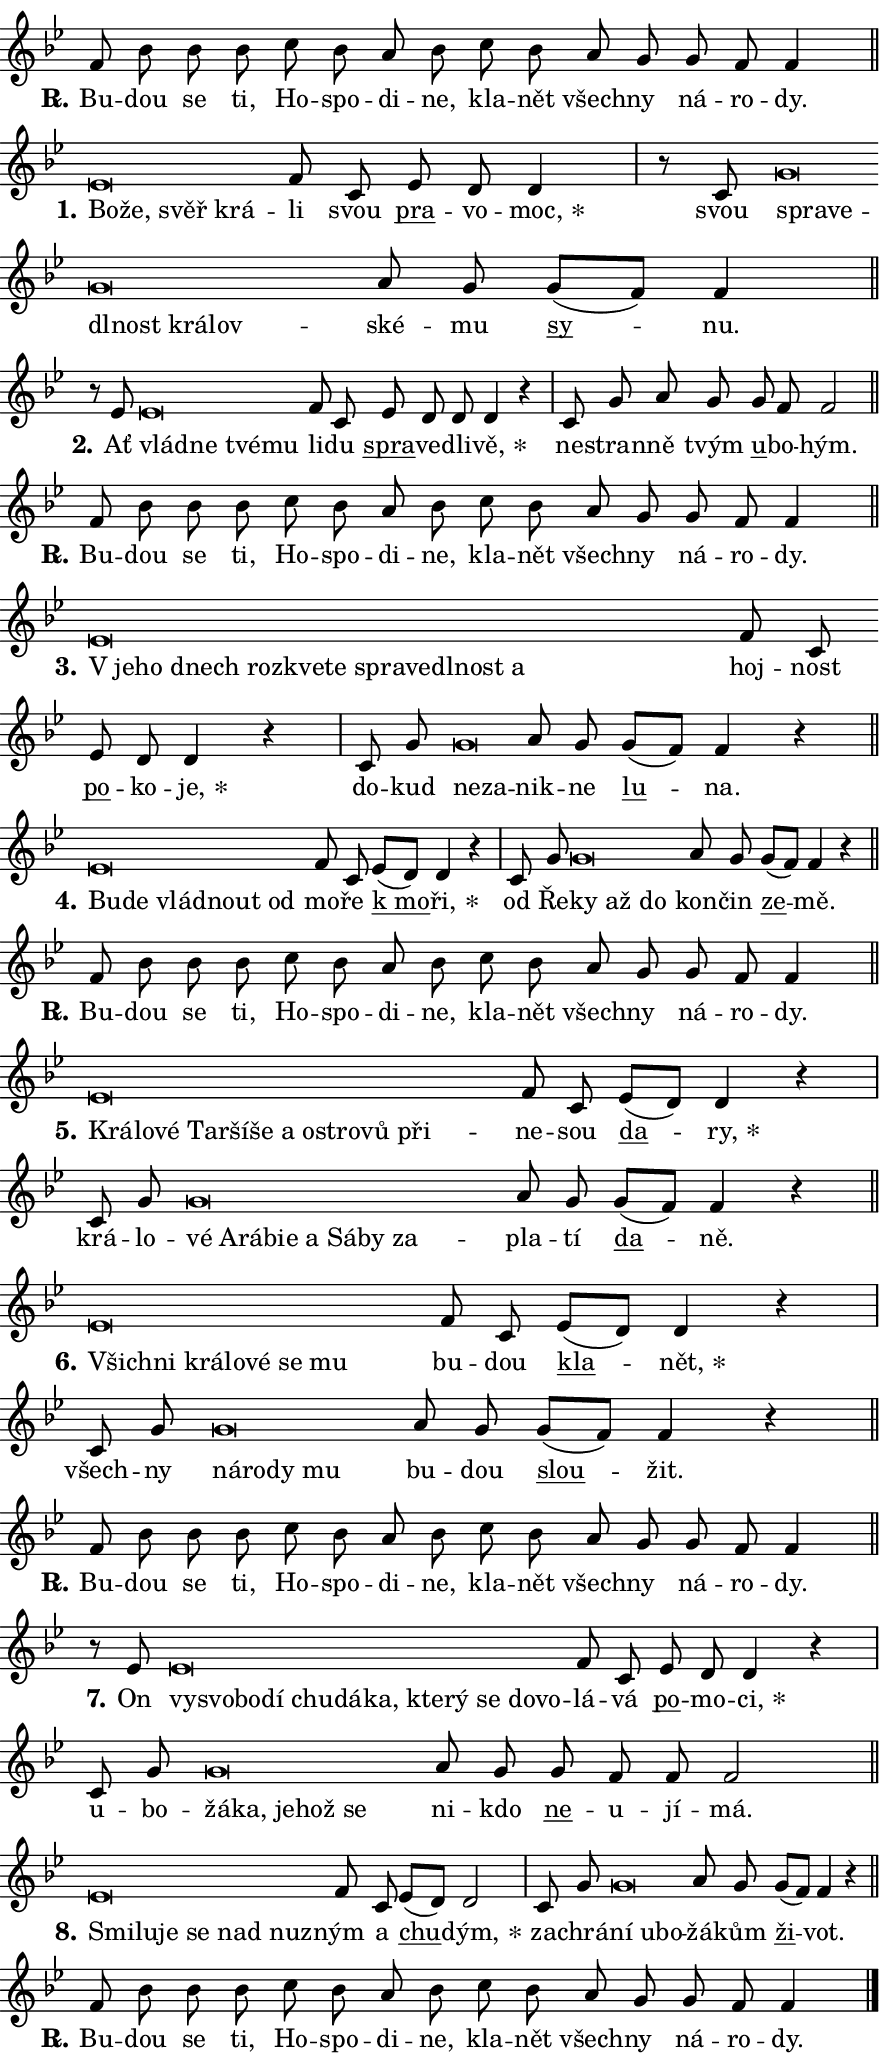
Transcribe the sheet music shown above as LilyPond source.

\version "2.24.0"
\header { tagline = "" }
\paper {
  indent = 0\cm
  top-margin = 0\cm
  right-margin = 0.13\cm % to fit lyric hyphens
  bottom-margin = 0\cm
  left-margin = 0\cm
  paper-width = 15\cm
  page-breaking = #ly:one-page-breaking
  system-system-spacing.basic-distance = #11
  score-system-spacing.basic-distance = #11
  ragged-last = ##f
}


%% Author: Thomas Morley
%% https://lists.gnu.org/archive/html/lilypond-user/2020-05/msg00002.html
#(define (line-position grob)
"Returns position of @var[grob} in current system:
   @code{'start}, if at first time-step
   @code{'end}, if at last time-step
   @code{'middle} otherwise
"
  (let* ((col (ly:item-get-column grob))
         (ln (ly:grob-object col 'left-neighbor))
         (rn (ly:grob-object col 'right-neighbor))
         (col-to-check-left (if (ly:grob? ln) ln col))
         (col-to-check-right (if (ly:grob? rn) rn col))
         (break-dir-left
           (and
             (ly:grob-property col-to-check-left 'non-musical #f)
             (ly:item-break-dir col-to-check-left)))
         (break-dir-right
           (and
             (ly:grob-property col-to-check-right 'non-musical #f)
             (ly:item-break-dir col-to-check-right))))
        (cond ((eqv? 1 break-dir-left) 'start)
              ((eqv? -1 break-dir-right) 'end)
              (else 'middle))))

#(define (tranparent-at-line-position vctor)
  (lambda (grob)
  "Relying on @code{line-position} select the relevant enry from @var{vctor}.
Used to determine transparency,"
    (case (line-position grob)
      ((end) (not (vector-ref vctor 0)))
      ((middle) (not (vector-ref vctor 1)))
      ((start) (not (vector-ref vctor 2))))))

noteHeadBreakVisibility =
#(define-music-function (break-visibility)(vector?)
"Makes @code{NoteHead}s transparent relying on @var{break-visibility}"
#{
  \override NoteHead.transparent =
    #(tranparent-at-line-position break-visibility)
#})

#(define delete-ledgers-for-transparent-note-heads
  (lambda (grob)
    "Reads whether a @code{NoteHead} is transparent.
If so this @code{NoteHead} is removed from @code{'note-heads} from
@var{grob}, which is supposed to be @code{LedgerLineSpanner}.
As a result ledgers are not printed for this @code{NoteHead}"
    (let* ((nhds-array (ly:grob-object grob 'note-heads))
           (nhds-list
             (if (ly:grob-array? nhds-array)
                 (ly:grob-array->list nhds-array)
                 '()))
           ;; Relies on the transparent-property being done before
           ;; Staff.LedgerLineSpanner.after-line-breaking is executed.
           ;; This is fragile ...
           (to-keep
             (remove
               (lambda (nhd)
                 (ly:grob-property nhd 'transparent #f))
               nhds-list)))
      ;; TODO find a better method to iterate over grob-arrays, similiar
      ;; to filter/remove etc for lists
      ;; For now rebuilt from scratch
      (set! (ly:grob-object grob 'note-heads)  '())
      (for-each
        (lambda (nhd)
          (ly:pointer-group-interface::add-grob grob 'note-heads nhd))
        to-keep))))

squashNotes = {
  \override NoteHead.X-extent = #'(-0.2 . 0.2)
  \override NoteHead.Y-extent = #'(-0.75 . 0)
  \override NoteHead.stencil =
    #(lambda (grob)
       (let ((pos (ly:grob-property grob 'staff-position)))
         (begin
           (if (< pos -7) (display "ERROR: Lower brevis then expected\n") (display ""))
           (if (<= pos -6) ly:text-interface::print ly:note-head::print))))
}
unSquashNotes = {
  \revert NoteHead.X-extent
  \revert NoteHead.Y-extent
  \revert NoteHead.stencil
}

hideNotes = \noteHeadBreakVisibility #begin-of-line-visible
unHideNotes = \noteHeadBreakVisibility #all-visible

% work-around for resetting accidentals
% https://lilypond.org/doc/v2.23/Documentation/notation/displaying-rhythms#unmetered-music
cadenzaMeasure = {
  \cadenzaOff
  \partial 1024 s1024
  \cadenzaOn
}

#(define-markup-command (accent layout props text) (markup?)
  "Underline accented syllable"
  (interpret-markup layout props
    #{\markup \override #'(offset . 4.3) \underline { #text }#}))

responsum = \markup \concat {
  "R" \hspace #-1.05 \path #0.1 #'((moveto 0 0.07) (lineto 0.9 0.8)) \hspace #0.05 "."
}

spaceSize = #0.6828661417322834 % exact space size for TeX Gyre Schola

\layout {
  \context {
    \Staff
    \remove "Time_signature_engraver"
    \override LedgerLineSpanner.after-line-breaking = #delete-ledgers-for-transparent-note-heads
  }
  \context {
    \Lyrics {
      \override LyricSpace.minimum-distance = \spaceSize
      \override LyricText.font-name = #"TeX Gyre Schola"
      \override LyricText.font-size = 1
      \override StanzaNumber.font-name = #"TeX Gyre Schola Bold"
      \override StanzaNumber.font-size = 1
    }
  }
  \context {
    \Score 
    \override NoteHead.text =
      #(lambda (grob) 
        (let ((pos (ly:grob-property grob 'staff-position)))
          #{\markup {
            \combine
              \halign #-0.55 \raise #(if (= pos -6) 0 0.5) \override #'(thickness . 2) \draw-line #'(3.2 . 0)
              \musicglyph "noteheads.sM1"
          }#}))
  }
}

% magnetic-lyrics.ily
%
%   written by
%     Jean Abou Samra <jean@abou-samra.fr>
%     Werner Lemberg <wl@gnu.org>
%
%   adapted by
%     Jiri Hon <jiri.hon@gmail.com>
%
% Version 2022-Apr-15

% https://www.mail-archive.com/lilypond-user@gnu.org/msg149350.html

#(define (Left_hyphen_pointer_engraver context)
   "Collect syllable-hyphen-syllable occurrences in lyrics and store
them in properties.  This engraver only looks to the left.  For
example, if the lyrics input is @code{foo -- bar}, it does the
following.

@itemize @bullet
@item
Set the @code{text} property of the @code{LyricHyphen} grob between
@q{foo} and @q{bar} to @code{foo}.

@item
Set the @code{left-hyphen} property of the @code{LyricText} grob with
text @q{foo} to the @code{LyricHyphen} grob between @q{foo} and
@q{bar}.
@end itemize

Use this auxiliary engraver in combination with the
@code{lyric-@/text::@/apply-@/magnetic-@/offset!} hook."
   (let ((hyphen #f)
         (text #f))
     (make-engraver
      (acknowledgers
       ((lyric-syllable-interface engraver grob source-engraver)
        (set! text grob)))
      (end-acknowledgers
       ((lyric-hyphen-interface engraver grob source-engraver)
        ;(when (not (grob::has-interface grob 'lyric-space-interface))
          (set! hyphen grob)));)
      ((stop-translation-timestep engraver)
       (when (and text hyphen)
         (ly:grob-set-object! text 'left-hyphen hyphen))
       (set! text #f)
       (set! hyphen #f)))))

#(define (lyric-text::apply-magnetic-offset! grob)
   "If the space between two syllables is less than the value in
property @code{LyricText@/.details@/.squash-threshold}, move the right
syllable to the left so that it gets concatenated with the left
syllable.

Use this function as a hook for
@code{LyricText@/.after-@/line-@/breaking} if the
@code{Left_@/hyphen_@/pointer_@/engraver} is active."
   (let ((hyphen (ly:grob-object grob 'left-hyphen #f)))
     (when hyphen
       (let ((left-text (ly:spanner-bound hyphen LEFT)))
         (when (grob::has-interface left-text 'lyric-syllable-interface)
           (let* ((common (ly:grob-common-refpoint grob left-text X))
                  (this-x-ext (ly:grob-extent grob common X))
                  (left-x-ext
                   (begin
                     ;; Trigger magnetism for left-text.
                     (ly:grob-property left-text 'after-line-breaking)
                     (ly:grob-extent left-text common X)))
                  ;; `delta` is the gap width between two syllables.
                  (delta (- (interval-start this-x-ext)
                            (interval-end left-x-ext)))
                  (details (ly:grob-property grob 'details))
                  (threshold (assoc-get 'squash-threshold details 0.2)))
             (when (< delta threshold)
               (let* (;; We have to manipulate the input text so that
                      ;; ligatures crossing syllable boundaries are not
                      ;; disabled.  For languages based on the Latin
                      ;; script this is essentially a beautification.
                      ;; However, for non-Western scripts it can be a
                      ;; necessity.
                      (lt (ly:grob-property left-text 'text))
                      (rt (ly:grob-property grob 'text))
                      (is-space (grob::has-interface hyphen 'lyric-space-interface))
                      (space (if is-space " " ""))
                      (extra-delta (if is-space spaceSize 0))
                      ;; Append new syllable.
                      (ltrt-space (if (and (string? lt) (string? rt))
                                (string-append lt space rt)
                                (make-concat-markup (list lt space rt))))
                      ;; Right-align `ltrt` to the right side.
                      (ltrt-space-markup (grob-interpret-markup
                               grob
                               (make-translate-markup
                                (cons (interval-length this-x-ext) 0)
                                (make-right-align-markup ltrt-space)))))
                 (begin
                   ;; Don't print `left-text`.
                   (ly:grob-set-property! left-text 'stencil #f)
                   ;; Set text and stencil (which holds all collected
                   ;; syllables so far) and shift it to the left.
                   (ly:grob-set-property! grob 'text ltrt-space)
                   (ly:grob-set-property! grob 'stencil ltrt-space-markup)
                   (ly:grob-translate-axis! grob (- (- delta extra-delta)) X))))))))))


#(define (lyric-hyphen::displace-bounds-first grob)
   ;; Make very sure this callback isn't triggered too early.
   (let ((left (ly:spanner-bound grob LEFT))
         (right (ly:spanner-bound grob RIGHT)))
     (ly:grob-property left 'after-line-breaking)
     (ly:grob-property right 'after-line-breaking)
     (ly:lyric-hyphen::print grob)))

squashThreshold = #0.4

\layout {
  \context {
    \Lyrics
    \consists #Left_hyphen_pointer_engraver
    \override LyricText.after-line-breaking =
      #lyric-text::apply-magnetic-offset!
    \override LyricHyphen.stencil = #lyric-hyphen::displace-bounds-first
    \override LyricText.details.squash-threshold = \squashThreshold
    \override LyricHyphen.minimum-distance = 0
    \override LyricHyphen.minimum-length = \squashThreshold
  }
}

squashText = \override LyricText.details.squash-threshold = 9999
unSquashText = \override LyricText.details.squash-threshold = \squashThreshold

leftText = \override LyricText.self-alignment-X = #LEFT
unLeftText = \revert LyricText.self-alignment-X

starOffset = #(lambda (grob) 
                (let ((x_offset (ly:self-alignment-interface::aligned-on-x-parent grob)))
                  (if (= x_offset 0) 0 (+ x_offset 1.2))))

star = #(define-music-function (syllable)(string?)
"Append star separator at the end of a syllable"
#{
  \once \override LyricText.X-offset = #starOffset
  \lyricmode { \markup {
    #syllable
    \override #'((font-name . "TeX Gyre Schola Bold")) \hspace #0.2 \lower #0.65 \larger "*"
  } }
#})

starAccent = #(define-music-function (syllable)(string?)
"Append star separator at the end of a syllable and make accent"
#{
  \once \override LyricText.X-offset = #starOffset
  \lyricmode { \markup {
    \accent #syllable
    \override #'((font-name . "TeX Gyre Schola Bold")) \hspace #0.2 \lower #0.65 \larger "*"
  } }
#})

breath = #(define-music-function (syllable)(string?)
"Append breathing indicator at the end of a syllable"
#{
  \lyricmode { \markup { #syllable "+" } }
#})

optionalBreath = #(define-music-function (syllable)(string?)
"Append optional breathing indicator at the end of a syllable"
#{
  \lyricmode { \markup { #syllable "(+)" } }
#})


\score {
    <<
        \new Voice = "melody" { \cadenzaOn \key bes \major \relative { f'8 bes bes bes \bar "" c bes a bes \bar "" c bes a g \bar "" g f f4 \cadenzaMeasure \bar "||" \break } }
        \new Lyrics \lyricsto "melody" { \lyricmode { \set stanza = \responsum
Bu -- dou se ti, Ho -- spo -- di -- ne, kla -- nět všech -- ny ná -- ro -- dy. } }
    >>
    \layout {}
}

\score {
    <<
        \new Voice = "melody" { \cadenzaOn \key bes \major \relative { \squashNotes es'\breve*1/16 \hideNotes \breve*1/16 \bar "" \breve*1/16 \breve*1/16 \bar "" \unHideNotes \unSquashNotes f8 c \bar "" es d d4 \cadenzaMeasure \bar "|" r8 c \squashNotes g'\breve*1/16 \hideNotes \breve*1/16 \bar "" \breve*1/16 \bar "" \breve*1/16 \bar "" \breve*1/16 \breve*1/16 \bar "" \unHideNotes \unSquashNotes a8 g \bar "" g[( f)] f4 \cadenzaMeasure \bar "||" \break } }
        \new Lyrics \lyricsto "melody" { \lyricmode { \set stanza = "1."
\leftText Bo -- \squashText že, svěř krá -- \unLeftText \unSquashText li svou \markup \accent pra -- vo -- \star moc, svou \leftText spra -- \squashText ve -- dl -- nost krá -- lov -- \unLeftText \unSquashText ské -- mu \markup \accent sy -- nu. } }
    >>
    \layout {}
}

\score {
    <<
        \new Voice = "melody" { \cadenzaOn \key bes \major \relative { r8 es'8 \squashNotes es\breve*1/16 \hideNotes \breve*1/16 \bar "" \breve*1/16 \breve*1/16 \bar "" \unHideNotes \unSquashNotes f8 c \bar "" es d d d4 r \cadenzaMeasure \bar "|" c8 g' a g \bar "" g f f2 \cadenzaMeasure \bar "||" \break } }
        \new Lyrics \lyricsto "melody" { \lyricmode { \set stanza = "2."
Ať \leftText vlád -- \squashText ne tvé -- mu \unLeftText \unSquashText li -- du \markup \accent spra -- ve -- dli -- \star vě, ne -- stran -- ně tvým \markup \accent u -- bo -- hým. } }
    >>
    \layout {}
}

\score {
    <<
        \new Voice = "melody" { \cadenzaOn \key bes \major \relative { f'8 bes bes bes \bar "" c bes a bes \bar "" c bes a g \bar "" g f f4 \cadenzaMeasure \bar "||" \break } }
        \new Lyrics \lyricsto "melody" { \lyricmode { \set stanza = \responsum
Bu -- dou se ti, Ho -- spo -- di -- ne, kla -- nět všech -- ny ná -- ro -- dy. } }
    >>
    \layout {}
}

\score {
    <<
        \new Voice = "melody" { \cadenzaOn \key bes \major \relative { \squashNotes es'\breve*1/16 \hideNotes \breve*1/16 \bar "" \breve*1/16 \bar "" \breve*1/16 \bar "" \breve*1/16 \bar "" \breve*1/16 \bar "" \breve*1/16 \bar "" \breve*1/16 \bar "" \breve*1/16 \bar "" \breve*1/16 \breve*1/16 \bar "" \unHideNotes \unSquashNotes f8 c \bar "" es d d4 r \cadenzaMeasure \bar "|" c8 g' \bar "" \squashNotes g\breve*1/16 \hideNotes \breve*1/16 \bar "" \unHideNotes \unSquashNotes a8 g \bar "" g[( f)] f4 r \cadenzaMeasure \bar "||" \break } }
        \new Lyrics \lyricsto "melody" { \lyricmode { \set stanza = "3."
\leftText "V je" -- \squashText ho dnech roz -- kve -- te spra -- ve -- dl -- nost a \unLeftText \unSquashText hoj -- nost \markup \accent po -- ko -- \star je, do -- kud \leftText ne -- \squashText za -- \unLeftText \unSquashText nik -- ne \markup \accent lu -- na. } }
    >>
    \layout {}
}

\score {
    <<
        \new Voice = "melody" { \cadenzaOn \key bes \major \relative { \squashNotes es'\breve*1/16 \hideNotes \breve*1/16 \bar "" \breve*1/16 \bar "" \breve*1/16 \breve*1/16 \bar "" \unHideNotes \unSquashNotes f8 c \bar "" es[( d)] d4 r \cadenzaMeasure \bar "|" c8 g' \bar "" \squashNotes g\breve*1/16 \hideNotes \breve*1/16 \breve*1/16 \bar "" \unHideNotes \unSquashNotes a8 g \bar "" g[( f)] f4 r \cadenzaMeasure \bar "||" \break } }
        \new Lyrics \lyricsto "melody" { \lyricmode { \set stanza = "4."
\leftText Bu -- \squashText de vlád -- nout od \unLeftText \unSquashText mo -- ře \markup \accent "k mo" -- \star ři, od Ře -- \leftText ky \squashText až do \unLeftText \unSquashText kon -- čin \markup \accent ze -- mě. } }
    >>
    \layout {}
}

\score {
    <<
        \new Voice = "melody" { \cadenzaOn \key bes \major \relative { f'8 bes bes bes \bar "" c bes a bes \bar "" c bes a g \bar "" g f f4 \cadenzaMeasure \bar "||" \break } }
        \new Lyrics \lyricsto "melody" { \lyricmode { \set stanza = \responsum
Bu -- dou se ti, Ho -- spo -- di -- ne, kla -- nět všech -- ny ná -- ro -- dy. } }
    >>
    \layout {}
}

\score {
    <<
        \new Voice = "melody" { \cadenzaOn \key bes \major \relative { \squashNotes es'\breve*1/16 \hideNotes \breve*1/16 \bar "" \breve*1/16 \bar "" \breve*1/16 \bar "" \breve*1/16 \bar "" \breve*1/16 \bar "" \breve*1/16 \bar "" \breve*1/16 \bar "" \breve*1/16 \bar "" \breve*1/16 \breve*1/16 \bar "" \unHideNotes \unSquashNotes f8 c \bar "" es[( d)] d4 r \cadenzaMeasure \bar "|" c8 g' \bar "" \squashNotes g\breve*1/16 \hideNotes \breve*1/16 \bar "" \breve*1/16 \bar "" \breve*1/16 \bar "" \breve*1/16 \bar "" \breve*1/16 \bar "" \breve*1/16 \bar "" \breve*1/16 \breve*1/16 \bar "" \unHideNotes \unSquashNotes a8 g \bar "" g[( f)] f4 r \cadenzaMeasure \bar "||" \break } }
        \new Lyrics \lyricsto "melody" { \lyricmode { \set stanza = "5."
\leftText Krá -- \squashText lo -- vé Tar -- ší -- še a o -- stro -- vů při -- \unLeftText \unSquashText ne -- sou \markup \accent da -- \star ry, krá -- lo -- \leftText vé \squashText A -- rá -- bi -- e a Sá -- by za -- \unLeftText \unSquashText pla -- tí \markup \accent da -- ně. } }
    >>
    \layout {}
}

\score {
    <<
        \new Voice = "melody" { \cadenzaOn \key bes \major \relative { \squashNotes es'\breve*1/16 \hideNotes \breve*1/16 \bar "" \breve*1/16 \bar "" \breve*1/16 \bar "" \breve*1/16 \bar "" \breve*1/16 \breve*1/16 \bar "" \unHideNotes \unSquashNotes f8 c \bar "" es[( d)] d4 r \cadenzaMeasure \bar "|" c8 g' \bar "" \squashNotes g\breve*1/16 \hideNotes \breve*1/16 \bar "" \breve*1/16 \breve*1/16 \bar "" \unHideNotes \unSquashNotes a8 g \bar "" g[( f)] f4 r \cadenzaMeasure \bar "||" \break } }
        \new Lyrics \lyricsto "melody" { \lyricmode { \set stanza = "6."
\leftText Všich -- \squashText ni krá -- lo -- vé se mu \unLeftText \unSquashText bu -- dou \markup \accent kla -- \star nět, všech -- ny \leftText ná -- \squashText ro -- dy mu \unLeftText \unSquashText bu -- dou \markup \accent slou -- žit. } }
    >>
    \layout {}
}

\score {
    <<
        \new Voice = "melody" { \cadenzaOn \key bes \major \relative { f'8 bes bes bes \bar "" c bes a bes \bar "" c bes a g \bar "" g f f4 \cadenzaMeasure \bar "||" \break } }
        \new Lyrics \lyricsto "melody" { \lyricmode { \set stanza = \responsum
Bu -- dou se ti, Ho -- spo -- di -- ne, kla -- nět všech -- ny ná -- ro -- dy. } }
    >>
    \layout {}
}

\score {
    <<
        \new Voice = "melody" { \cadenzaOn \key bes \major \relative { r8 es' \squashNotes es\breve*1/16 \hideNotes \breve*1/16 \bar "" \breve*1/16 \bar "" \breve*1/16 \bar "" \breve*1/16 \bar "" \breve*1/16 \bar "" \breve*1/16 \bar "" \breve*1/16 \bar "" \breve*1/16 \bar "" \breve*1/16 \bar "" \breve*1/16 \breve*1/16 \bar "" \unHideNotes \unSquashNotes f8 c \bar "" es d d4 r \cadenzaMeasure \bar "|" c8 g' \bar "" \squashNotes g\breve*1/16 \hideNotes \breve*1/16 \bar "" \breve*1/16 \bar "" \breve*1/16 \breve*1/16 \bar "" \unHideNotes \unSquashNotes a8 g \bar "" g f f f2 \cadenzaMeasure \bar "||" \break } }
        \new Lyrics \lyricsto "melody" { \lyricmode { \set stanza = "7."
On \leftText vy -- \squashText svo -- bo -- dí chu -- dá -- ka, kte -- rý se do -- vo -- \unLeftText \unSquashText lá -- vá \markup \accent po -- mo -- \star ci, u -- bo -- \leftText žá -- \squashText ka, je -- hož se \unLeftText \unSquashText ni -- kdo \markup \accent ne -- u -- jí -- má. } }
    >>
    \layout {}
}

\score {
    <<
        \new Voice = "melody" { \cadenzaOn \key bes \major \relative { \squashNotes es'\breve*1/16 \hideNotes \breve*1/16 \bar "" \breve*1/16 \bar "" \breve*1/16 \bar "" \breve*1/16 \breve*1/16 \bar "" \unHideNotes \unSquashNotes f8 c \bar "" es[( d)] d2 \cadenzaMeasure \bar "|" c8 g' \bar "" \squashNotes g\breve*1/16 \hideNotes \breve*1/16 \breve*1/16 \bar "" \unHideNotes \unSquashNotes a8 g \bar "" g[( f)] f4 r \cadenzaMeasure \bar "||" \break } }
        \new Lyrics \lyricsto "melody" { \lyricmode { \set stanza = "8."
\leftText Smi -- \squashText lu -- je se nad nuz -- \unLeftText \unSquashText ným a \markup \accent chu -- \star dým, za -- chrá -- \leftText ní \squashText u -- bo -- \unLeftText \unSquashText žá -- kům \markup \accent ži -- vot. } }
    >>
    \layout {}
}

\score {
    <<
        \new Voice = "melody" { \cadenzaOn \key bes \major \relative { f'8 bes bes bes \bar "" c bes a bes \bar "" c bes a g \bar "" g f f4 \cadenzaMeasure \bar "||" \break } \bar "|." }
        \new Lyrics \lyricsto "melody" { \lyricmode { \set stanza = \responsum
Bu -- dou se ti, Ho -- spo -- di -- ne, kla -- nět všech -- ny ná -- ro -- dy. } }
    >>
    \layout {}
}
